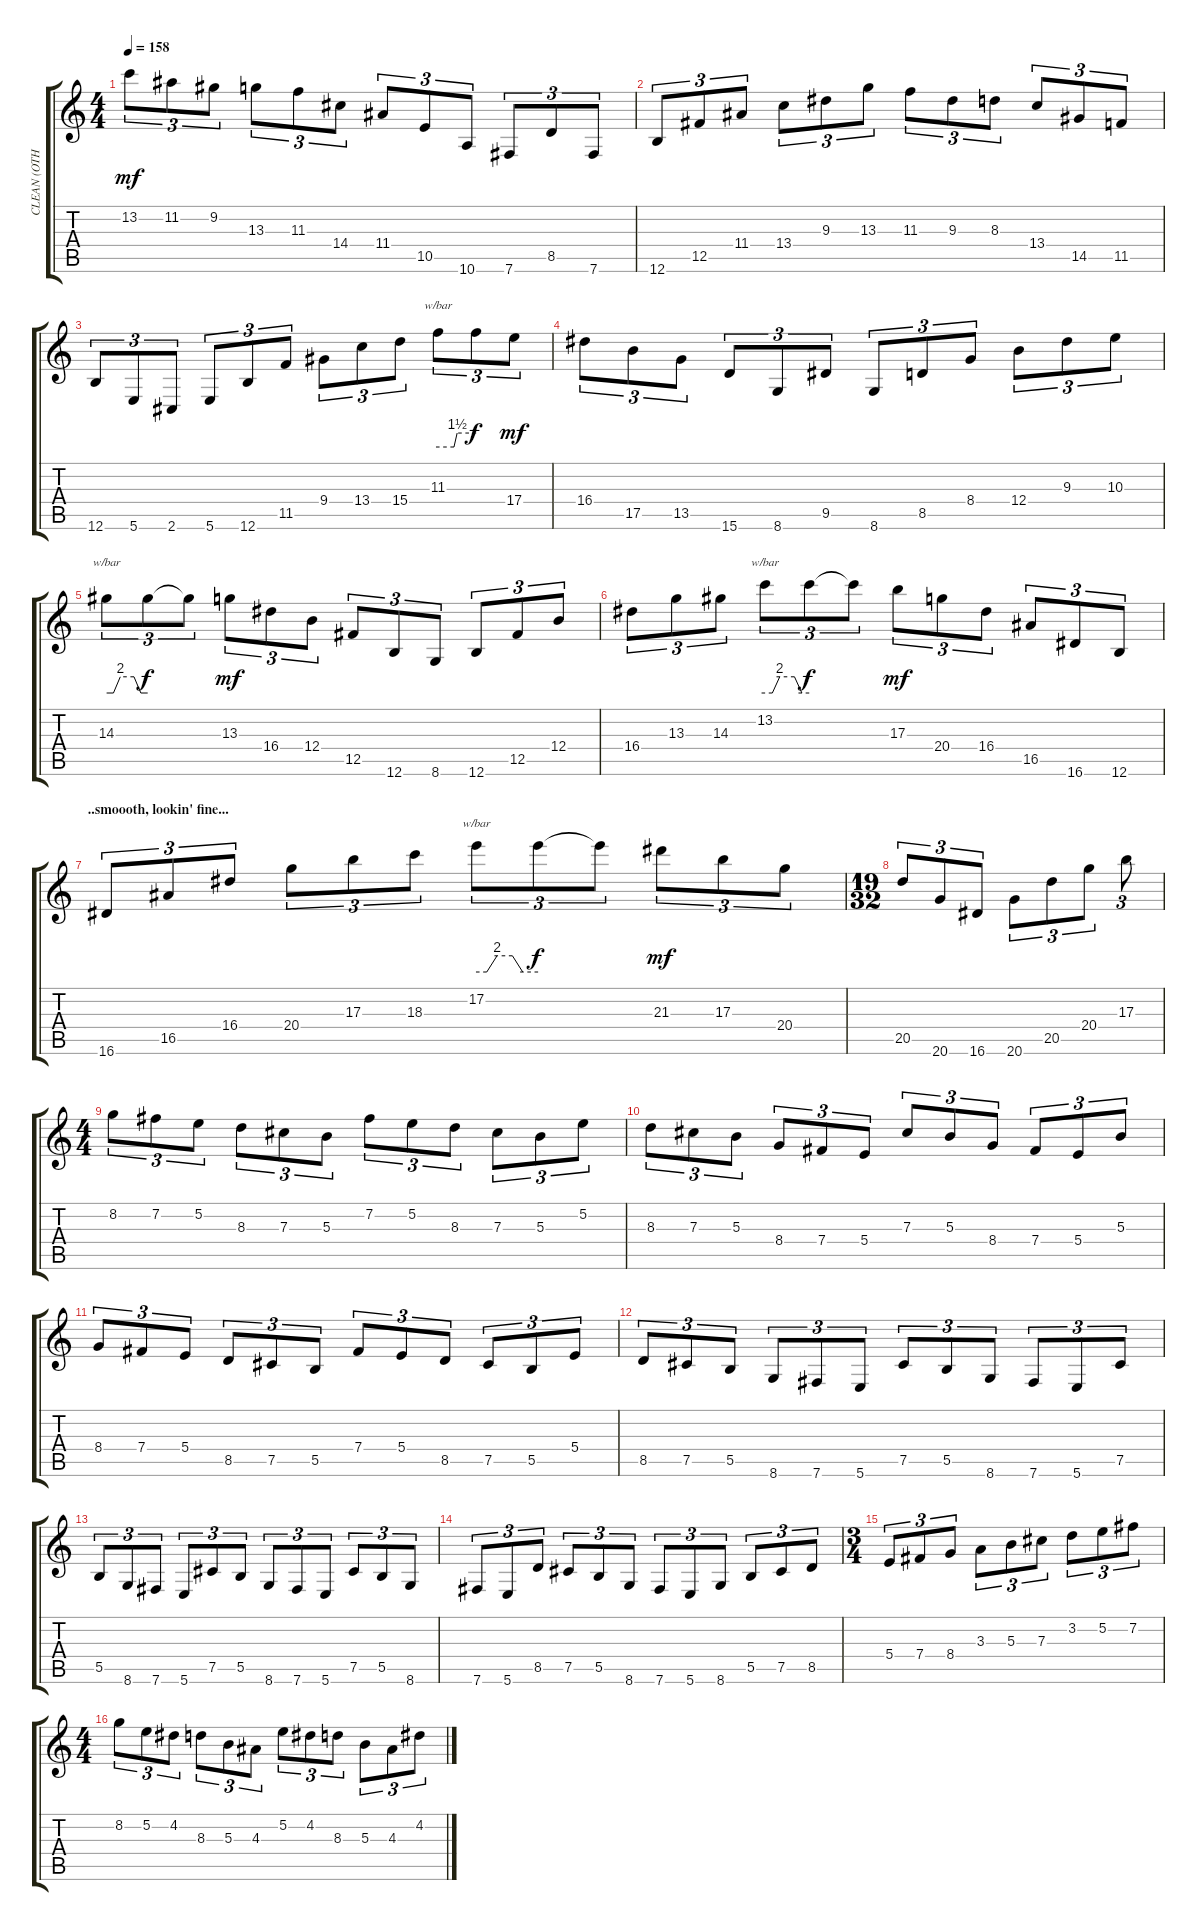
\track ("CLEAN (OTHER)" "CLEAN (OTH") {instrument acousticguitarsteel}
\staff {score tabs}
\tuning (Eb4 B3 Gb3 B2 Gb2 B1) {hide}
\ts (4 4)
\tempo 158
\clef g2
\ks c
13.2.8{tu (3 2) dy mf} 11.2.8{tu (3 2)} 9.2.8{tu (3 2)} 13.3.8{tu (3 2)} 11.3.8{tu (3 2)} 14.4.8{tu (3 2)} 11.4.8{tu (3 2)} 10.5.8{tu (3 2)} 10.6.8{tu (3 2)} 7.6.8{tu (3 2)} 8.5.8{tu (3 2)} 7.6.8{tu (3 2)} |
12.6.8{tu (3 2)} 12.5.8{tu (3 2)} 11.4.8{tu (3 2)} 13.4.8{tu (3 2)} 9.3.8{tu (3 2)} 13.3.8{tu (3 2)} 11.3.8{tu (3 2)} 9.3.8{tu (3 2)} 8.3.8{tu (3 2)} 13.4.8{tu (3 2)} 14.5.8{tu (3 2)} 11.5.8{tu (3 2)} |
12.6.8{tu (3 2)} 5.6.8{tu (3 2)} 2.6.8{tu (3 2)} 5.6.8{tu (3 2)} 12.6.8{tu (3 2)} 11.5.8{tu (3 2)} 9.4.8{tu (3 2)} 13.4.8{tu (3 2)} 15.4.8{tu (3 2)} 11.3.8{tu (3 2) tbe (custom default 0 0 25 0 30 6 60 6)} 11.3{t}.8{tu (3 2) dy f} 17.4.8{tu (3 2) dy mf} |
16.4.8{tu (3 2)} 17.5.8{tu (3 2)} 13.5.8{tu (3 2)} 15.6.8{tu (3 2)} 8.6.8{tu (3 2)} 9.5.8{tu (3 2)} 8.6.8{tu (3 2)} 8.5.8{tu (3 2)} 8.4.8{tu (3 2)} 12.4.8{tu (3 2)} 9.3.8{tu (3 2)} 10.3.8{tu (3 2)} |
14.3.8{tu (3 2) tbe (custom default 0 0 10 0 20 8 40 8 50 0 60 0)} 14.3{t}.8{tu (3 2) dy f} 14.3{t}.8{tu (3 2)} 13.3.8{tu (3 2) dy mf} 16.4.8{tu (3 2)} 12.4.8{tu (3 2)} 12.5.8{tu (3 2)} 12.6.8{tu (3 2)} 8.6.8{tu (3 2)} 12.6.8{tu (3 2)} 12.5.8{tu (3 2)} 12.4.8{tu (3 2)} |
16.4.8{tu (3 2)} 13.3.8{tu (3 2)} 14.3.8{tu (3 2)} 13.2.8{tu (3 2) tbe (custom default 0 0 10 0 20 8 40 8 50 0 60 0)} 13.2{t}.8{tu (3 2) dy f} 13.2{t}.8{tu (3 2)} 17.3.8{tu (3 2) dy mf} 20.4.8{tu (3 2)} 16.4.8{tu (3 2)} 16.5.8{tu (3 2)} 16.6.8{tu (3 2)} 12.6.8{tu (3 2)} |
\section ("" "..smoooth, lookin' fine...")
16.6.8{tu (3 2)} 16.5.8{tu (3 2)} 16.4.8{tu (3 2)} 20.4.8{tu (3 2)} 17.3.8{tu (3 2)} 18.3.8{tu (3 2)} 17.2.8{tu (3 2) tbe (custom default 0 0 10 0 20 8 35 8 45 0 60 0)} 17.2{t}.8{tu (3 2) dy f} 17.2{t}.8{tu (3 2)} 21.3.8{tu (3 2) dy mf} 17.3.8{tu (3 2)} 20.4.8{tu (3 2)} |
\ts (19 32)
20.5.8{tu (3 2)} 20.6.8{tu (3 2)} 16.6.8{tu (3 2)} 20.6.8{tu (3 2)} 20.5.8{tu (3 2)} 20.4.8{tu (3 2)} 17.3.8{tu (3 2)} |
\ts (4 4)
8.2.8{tu (3 2)} 7.2.8{tu (3 2)} 5.2.8{tu (3 2)} 8.3.8{tu (3 2)} 7.3.8{tu (3 2)} 5.3.8{tu (3 2)} 7.2.8{tu (3 2)} 5.2.8{tu (3 2)} 8.3.8{tu (3 2)} 7.3.8{tu (3 2)} 5.3.8{tu (3 2)} 5.2.8{tu (3 2)} |
8.3.8{tu (3 2)} 7.3.8{tu (3 2)} 5.3.8{tu (3 2)} 8.4.8{tu (3 2)} 7.4.8{tu (3 2)} 5.4.8{tu (3 2)} 7.3.8{tu (3 2)} 5.3.8{tu (3 2)} 8.4.8{tu (3 2)} 7.4.8{tu (3 2)} 5.4.8{tu (3 2)} 5.3.8{tu (3 2)} |
8.4.8{tu (3 2)} 7.4.8{tu (3 2)} 5.4.8{tu (3 2)} 8.5.8{tu (3 2)} 7.5.8{tu (3 2)} 5.5.8{tu (3 2)} 7.4.8{tu (3 2)} 5.4.8{tu (3 2)} 8.5.8{tu (3 2)} 7.5.8{tu (3 2)} 5.5.8{tu (3 2)} 5.4.8{tu (3 2)} |
8.5.8{tu (3 2)} 7.5.8{tu (3 2)} 5.5.8{tu (3 2)} 8.6.8{tu (3 2)} 7.6.8{tu (3 2)} 5.6.8{tu (3 2)} 7.5.8{tu (3 2)} 5.5.8{tu (3 2)} 8.6.8{tu (3 2)} 7.6.8{tu (3 2)} 5.6.8{tu (3 2)} 7.5.8{tu (3 2)} |
5.5.8{tu (3 2)} 8.6.8{tu (3 2)} 7.6.8{tu (3 2)} 5.6.8{tu (3 2)} 7.5.8{tu (3 2)} 5.5.8{tu (3 2)} 8.6.8{tu (3 2)} 7.6.8{tu (3 2)} 5.6.8{tu (3 2)} 7.5.8{tu (3 2)} 5.5.8{tu (3 2)} 8.6.8{tu (3 2)} |
7.6.8{tu (3 2)} 5.6.8{tu (3 2)} 8.5.8{tu (3 2)} 7.5.8{tu (3 2)} 5.5.8{tu (3 2)} 8.6.8{tu (3 2)} 7.6.8{tu (3 2)} 5.6.8{tu (3 2)} 8.6.8{tu (3 2)} 5.5.8{tu (3 2)} 7.5.8{tu (3 2)} 8.5.8{tu (3 2)} |
\ts (3 4)
5.4.8{tu (3 2)} 7.4.8{tu (3 2)} 8.4.8{tu (3 2)} 3.3.8{tu (3 2)} 5.3.8{tu (3 2)} 7.3.8{tu (3 2)} 3.2.8{tu (3 2)} 5.2.8{tu (3 2)} 7.2.8{tu (3 2)} |
\ts (4 4)
8.2.8{tu (3 2)} 5.2.8{tu (3 2)} 4.2.8{tu (3 2)} 8.3.8{tu (3 2)} 5.3.8{tu (3 2)} 4.3.8{tu (3 2)} 5.2.8{tu (3 2)} 4.2.8{tu (3 2)} 8.3.8{tu (3 2)} 5.3.8{tu (3 2)} 4.3.8{tu (3 2)} 4.2.8{tu (3 2)}
